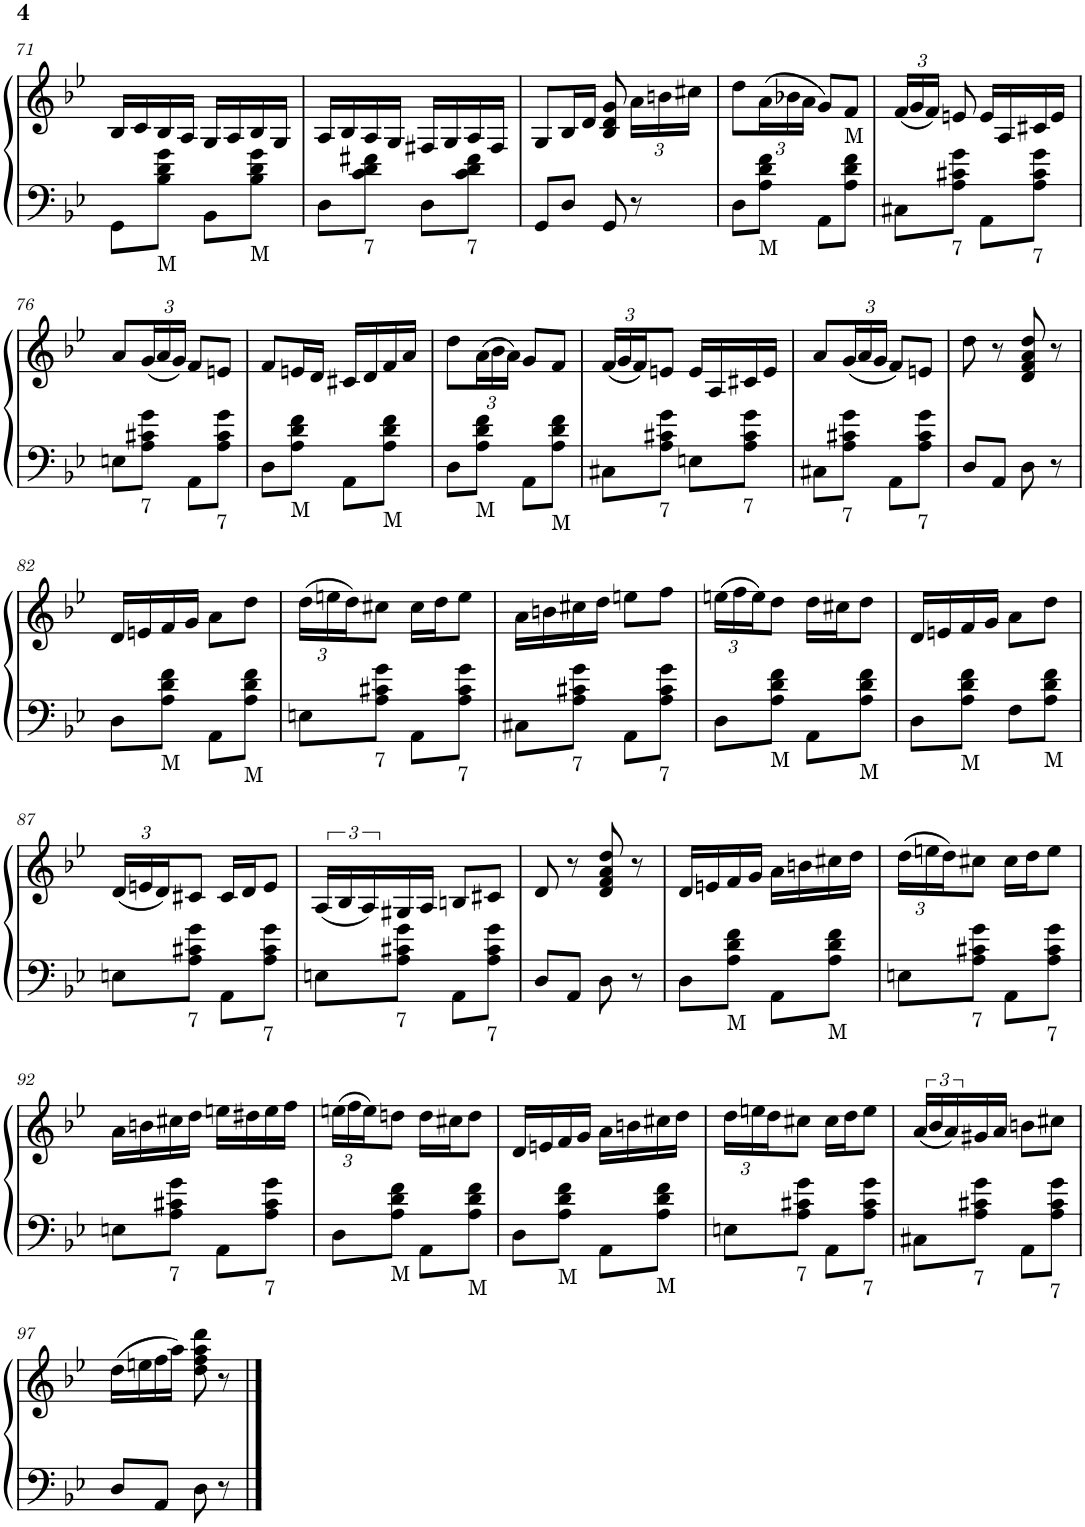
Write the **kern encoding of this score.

**kern	**kern
*part2	*part1
*staff2	*staff1
*I"P2	*I"P1
!!LO:PB:g=z
*clefF4	*clefG2
*k[b-e-]	*k[b-e-]
*B-:	*B-:
*M2/4	*M2/4
=71	=71
8GG\L	16B-/LL
.	16c/
!LO:TX:b:t=М	!
8B-\ 8d\ 8g\J	16B-/
.	16A/JJ
8BB-\L	16G/LL
.	16A/
!LO:TX:b:t=М	!
8B-\ 8d\ 8g\J	16B-/
.	16G/JJ
=72	=72
8D\L	16A/LL
.	16B-/
!LO:TX:b:t=7	!
8c\ 8d\ 8f#X\J	16A/
.	16G/JJ
8D\L	16F#X/LL
.	16G/
!LO:TX:b:t=7	!
8c\ 8d\ 8f#\J	16A/
.	16F#/JJ
=73	=73
8GG/L	8G/L
8D/J	16B-/L
.	16d/JJ
8GG/	8B-/ 8d/ 8g/
*	*Xbrackettup
8r	24a\LL
.	24bn\
.	24cc#X\JJ
=74	=74
8D\L	8dd\L
!LO:TX:b:t=M	!
8A\ 8d\ 8f\J	(24a\L
.	24b-X\
.	24a\JJ
8AA\L	8g/L)
!	!LO:TX:b:t=M
8A\ 8d\ 8f\J	8f/J
=75	=75
8C#X\L	(24f/LL
.	24g/
.	24f/JJ)
!LO:TX:b:t=7	!
8A\ 8c#X\ 8g\J	8en/
8AA\L	16e/LL
.	16A/
!LO:TX:b:t=7	!
8A\ 8c#\ 8g\J	16c#X/
.	16e/JJ
!!LO:LB:g=z
=76	=76
8En\L	8a/L
!LO:TX:b:t=7	!
8A\ 8c#X\ 8g\J	(24g/L
.	24a/
.	24g/JJ)
8AA\L	8f/L
!LO:TX:b:t=7	!
8A\ 8c#\ 8g\J	8en/J
=77	=77
8D\L	8f/L
!LO:TX:b:t=М	!
8A\ 8d\ 8f\J	16en/L
.	16d/JJ
8AA\L	16c#X/LL
.	16d/
!LO:TX:b:t=М	!
8A\ 8d\ 8f\J	16f/
.	16a/JJ
=78	=78
8D\L	8dd\L
!LO:TX:b:t=М	!
8A\ 8d\ 8f\J	(24a\L
.	24b-\
.	24a\JJ)
8AA\L	8g/L
!LO:TX:b:t=М	!
8A\ 8d\ 8f\J	8f/J
=79	=79
8C#X\L	(24f/LL
.	24g/
.	24f/J)
!LO:TX:b:t=7	!
8A\ 8c#X\ 8g\J	8en/J
8En\L	16e/LL
.	16A/
!LO:TX:b:t=7	!
8A\ 8c#\ 8g\J	16c#X/
.	16e/JJ
=80	=80
8C#X\L	8a/L
!LO:TX:b:t=7	!
8A\ 8c#X\ 8g\J	(24g/L
.	24a/
.	24g/JJ
8AA\L	8f/L)
!LO:TX:b:t=7	!
8A\ 8c#\ 8g\J	8en/J
=81	=81
8D/L	8dd\
8AA/J	8r
8D\	8d/ 8f/ 8a/ 8dd/
8r	8r
!!LO:LB:g=z
=82	=82
8D\L	16d/LL
.	16en/
!LO:TX:b:t=М	!
8A\ 8d\ 8f\J	16f/
.	16g/JJ
8AA\L	8a\L
!LO:TX:b:t=М	!
8A\ 8d\ 8f\J	8dd\J
=83	=83
8En\L	(24dd\LL
.	24een\
.	24dd\J)
!LO:TX:b:t=7	!
8A\ 8c#X\ 8g\J	8cc#X\J
8AA\L	16cc#\LL
.	16dd\J
!LO:TX:b:t=7	!
8A\ 8c#\ 8g\J	8ee\J
=84	=84
8C#X\L	16a\LL
.	16bn\
!LO:TX:b:t=7	!
8A\ 8c#X\ 8g\J	16cc#X\
.	16dd\JJ
8AA\L	8een\L
!LO:TX:b:t=7	!
8A\ 8c#\ 8g\J	8ff\J
=85	=85
8D\L	(24een\LL
.	24ff\
.	24ee\J)
!LO:TX:b:t=М	!
8A\ 8d\ 8f\J	8dd\J
8AA\L	16dd\LL
.	16cc#X\J
!LO:TX:b:t=М	!
8A\ 8d\ 8f\J	8dd\J
=86	=86
8D\L	16d/LL
.	16en/
!LO:TX:b:t=М	!
8A\ 8d\ 8f\J	16f/
.	16g/JJ
8F\L	8a\L
!LO:TX:b:t=М	!
8A\ 8d\ 8f\J	8dd\J
!!LO:LB:g=z
=87	=87
8En\L	(24d/LL
.	24en/
.	24d/J)
!LO:TX:b:t=7	!
8A\ 8c#X\ 8g\J	8c#X/J
8AA\L	16c#/LL
.	16d/J
!LO:TX:b:t=7	!
8A\ 8c#\ 8g\J	8e/J
=88	=88
*	*brackettup
8En\L	(24A/LL
.	24B-/
.	24A/)
!LO:TX:b:t=7	!
8A\ 8c#X\ 8g\J	16G#X/
.	16A/JJ
8AA\L	8Bn/L
!LO:TX:b:t=7	!
8A\ 8c#\ 8g\J	8c#X/J
=89	=89
8D/L	8d/
8AA/J	8r
8D\	8d/ 8f/ 8a/ 8dd/
8r	8r
=90	=90
8D\L	16d/LL
.	16en/
!LO:TX:b:t=М	!
8A\ 8d\ 8f\J	16f/
.	16g/JJ
8AA\L	16a\LL
.	16bn\
!LO:TX:b:t=М	!
8A\ 8d\ 8f\J	16cc#X\
.	16dd\JJ
=91	=91
*	*Xbrackettup
8En\L	(24dd\LL
.	24een\
.	24dd\J)
!LO:TX:b:t=7	!
8A\ 8c#X\ 8g\J	8cc#X\J
8AA\L	16cc#\LL
.	16dd\J
!LO:TX:b:t=7	!
8A\ 8c#\ 8g\J	8ee\J
!!LO:LB:g=z
=92	=92
8En\L	16a\LL
.	16bn\
!LO:TX:b:t=7	!
8A\ 8c#X\ 8g\J	16cc#X\
.	16dd\JJ
8AA\L	16een\LL
.	16dd#X\
!LO:TX:b:t=7	!
8A\ 8c#\ 8g\J	16ee\
.	16ff\JJ
=93	=93
8D\L	(24een\LL
.	24ff\
.	24ee\J)
!LO:TX:b:t=М	!
8A\ 8d\ 8f\J	8ddn\J
8AA\L	16dd\LL
.	16cc#X\J
!LO:TX:b:t=М	!
8A\ 8d\ 8f\J	8dd\J
=94	=94
8D\L	16d/LL
.	16en/
!LO:TX:b:t=М	!
8A\ 8d\ 8f\J	16f/
.	16g/JJ
8AA\L	16a\LL
.	16bn\
!LO:TX:b:t=М	!
8A\ 8d\ 8f\J	16cc#X\
.	16dd\JJ
=95	=95
8En\L	24dd\LL
.	24een\
.	24dd\J
!LO:TX:b:t=7	!
8A\ 8c#X\ 8g\J	8cc#X\J
8AA\L	16cc#\LL
.	16dd\J
!LO:TX:b:t=7	!
8A\ 8c#\ 8g\J	8ee\J
=96	=96
*	*brackettup
8C#X\L	(24a/LL
.	24b-/
.	24a/)
!LO:TX:b:t=7	!
8A\ 8c#X\ 8g\J	16g#X/
.	16a/JJ
8AA\L	8bn\L
!LO:TX:b:t=7	!
8A\ 8c#\ 8g\J	8cc#X\J
!!LO:LB:g=z
=97	=97
8D/L	(16dd\LL
.	16een\
8AA/J	16ff\
.	16aa\JJ)
8D\	8dd\ 8ff\ 8aa\ 8ddd\
8r	8r
==	==
*-	*-
